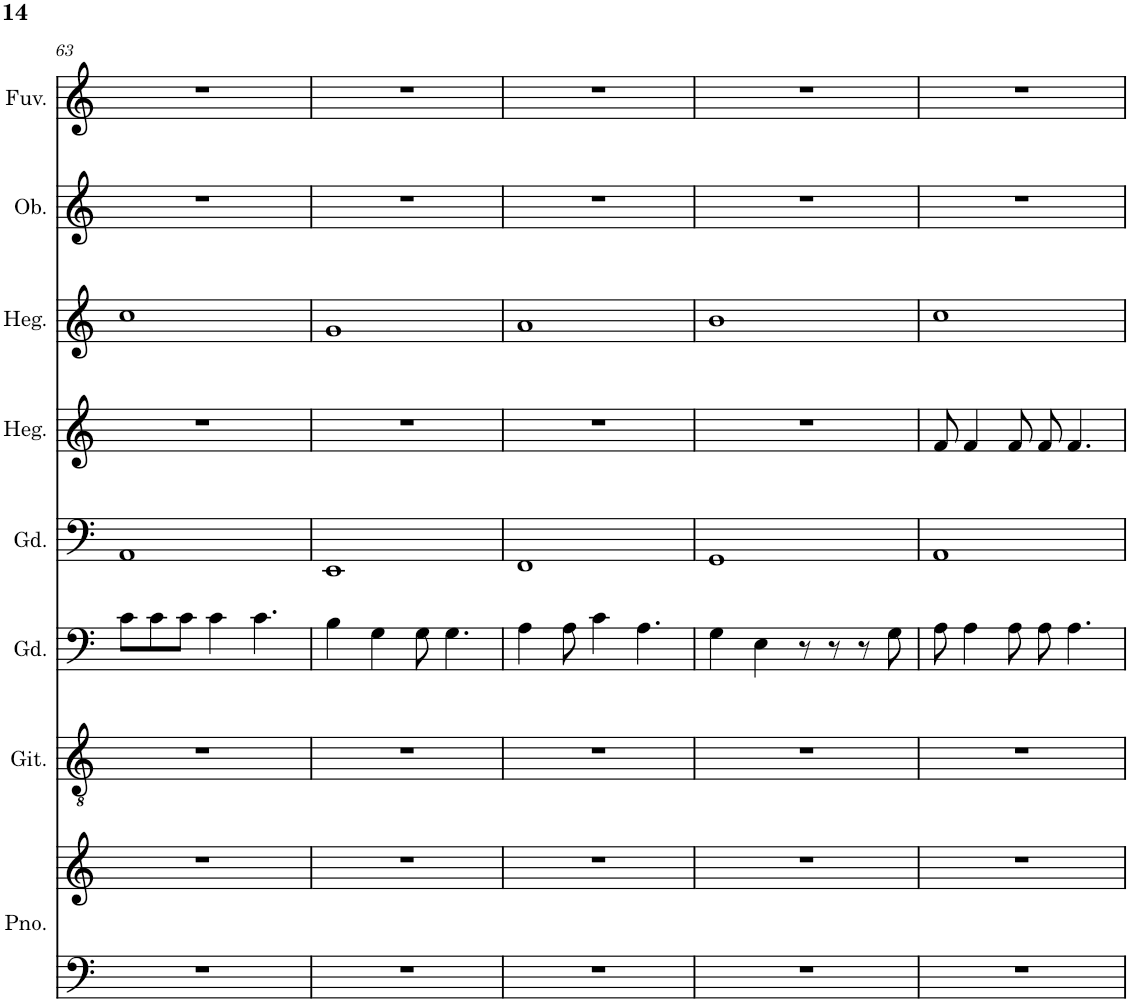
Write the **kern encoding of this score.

**kern	**kern	**kern	**kern	**kern	**kern	**kern	**kern	**kern
*part8	*part8	*part7	*part6	*part5	*part4	*part3	*part2	*part1
*staff9	*staff8	*staff7	*staff6	*staff5	*staff4	*staff3	*staff2	*staff1
*I"Piano	*	*I"Klasszikus gitár	*I"Gordonka	*I"Gordonka	*I"Hegedű	*I"Hegedű	*I"Oboa	*I"Fuvola
*I'Pno.	*	*I'Git.	*I'Gd.	*I'Gd.	*I'Heg.	*I'Heg.	*I'Ob.	*I'Fuv.
!!LO:PB:g=z
*clefF4	*clefG2	*clefGv2	*clefF4	*clefF4	*clefG2	*clefG2	*clefG2	*clefG2
*k[]	*k[]	*k[]	*k[]	*k[]	*k[]	*k[]	*k[]	*k[]
*M4/4	*M4/4	*M4/4	*M4/4	*M4/4	*M4/4	*M4/4	*M4/4	*M4/4
=63	=63	=63	=63	=63	=63	=63	=63	=63
1r	1r	1r	8c\L	1AA	1r	1cc	1r	1r
.	.	.	8c\	.	.	.	.	.
.	.	.	8c\J	.	.	.	.	.
.	.	.	4c\	.	.	.	.	.
.	.	.	4.c\	.	.	.	.	.
=64	=64	=64	=64	=64	=64	=64	=64	=64
1r	1r	1r	4B\	1EE	1r	1g	1r	1r
.	.	.	4G\	.	.	.	.	.
.	.	.	8G\	.	.	.	.	.
.	.	.	4.G\	.	.	.	.	.
=65	=65	=65	=65	=65	=65	=65	=65	=65
1r	1r	1r	4A\	1FF	1r	1a	1r	1r
.	.	.	8A\	.	.	.	.	.
.	.	.	4c\	.	.	.	.	.
.	.	.	4.A\	.	.	.	.	.
=66	=66	=66	=66	=66	=66	=66	=66	=66
1r	1r	1r	4G\	1GG	1r	1b	1r	1r
.	.	.	4E\	.	.	.	.	.
.	.	.	8r	.	.	.	.	.
.	.	.	8r	.	.	.	.	.
.	.	.	8r	.	.	.	.	.
.	.	.	8G\	.	.	.	.	.
=67	=67	=67	=67	=67	=67	=67	=67	=67
1r	1r	1r	8A\	1AA	8f/	1cc	1r	1r
.	.	.	4A\	.	4f/	.	.	.
.	.	.	8A\	.	8f/	.	.	.
.	.	.	8A\	.	8f/	.	.	.
.	.	.	4.A\	.	4.f/	.	.	.
=	=	=	=	=	=	=	=	=
*-	*-	*-	*-	*-	*-	*-	*-	*-
